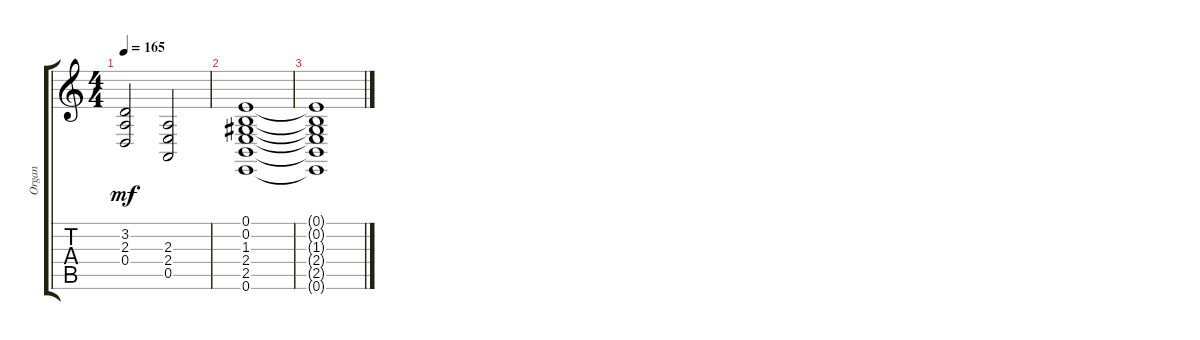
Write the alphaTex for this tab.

\track ("Organ" "Organ") {instrument clavinet}
\staff {score tabs}
\tuning (E4 B3 G3 D3 A2 E2) {hide}
\ts (4 4)
\tempo 165
\clef g2
\ks c
(3.2 2.3 0.4).2{dy mf} (2.3 2.4 0.5).2 |
(0.1 0.2 1.3 2.4 2.5 0.6).1 |
(0.1{t} 0.2{t} 1.3{t} 2.4{t} 2.5{t} 0.6{t}).1
